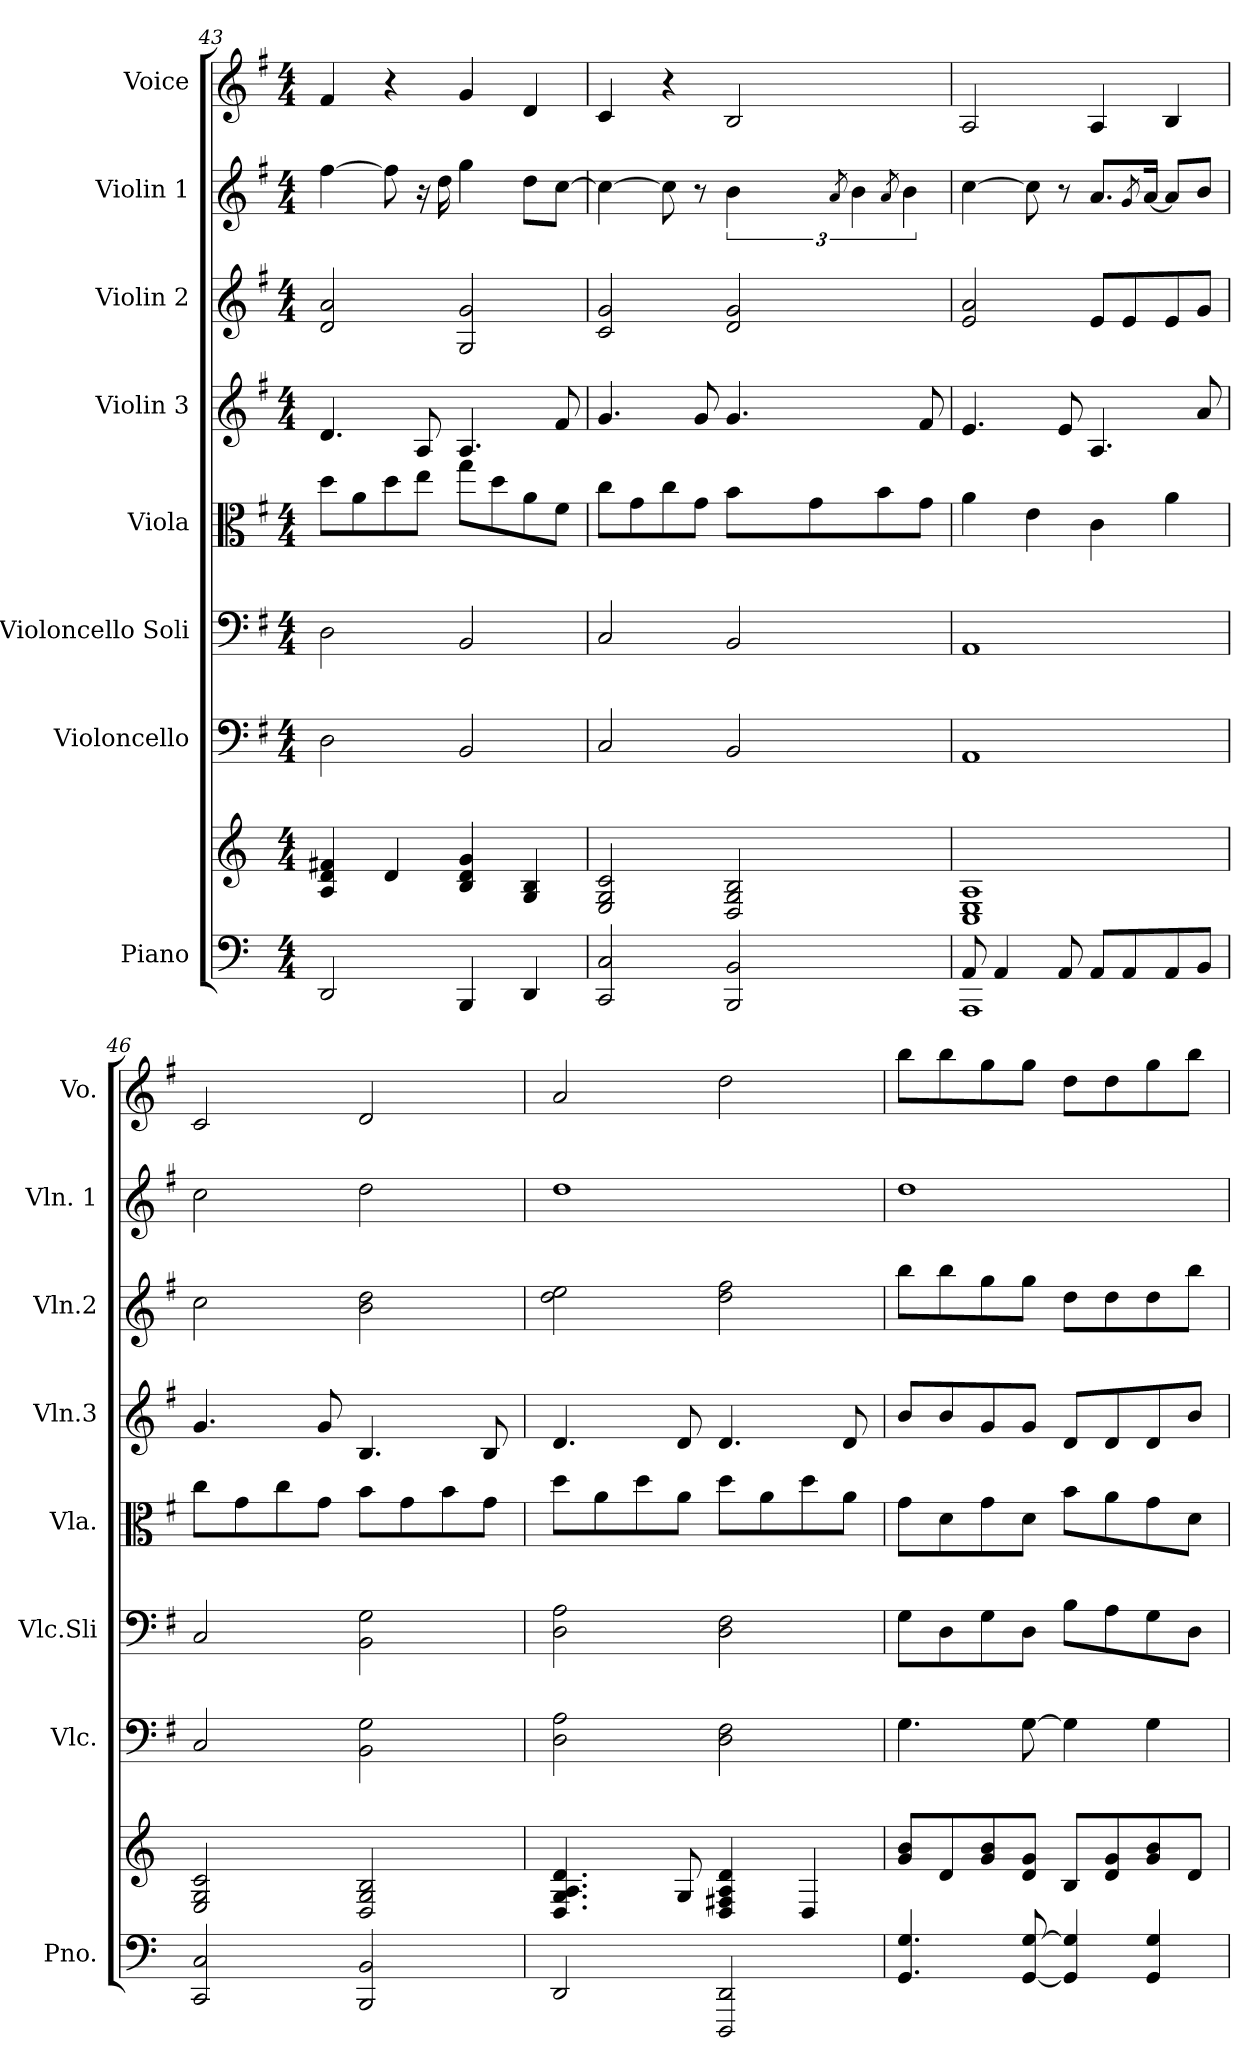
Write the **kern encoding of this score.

**kern	**kern	**kern	**kern	**kern	**kern	**kern	**kern	**kern
*part8	*part8	*part7	*part6	*part5	*part4	*part3	*part2	*part1
*staff9	*staff8	*staff7	*staff6	*staff5	*staff4	*staff3	*staff2	*staff1
*I"Piano	*	*I"Violoncello	*I"Violoncello Soli	*I"Viola	*I"Violin 3	*I"Violin 2	*I"Violin 1	*I"Voice
*I'Pno.	*	*I'Vlc.	*I'Vlc.Sli	*I'Vla.	*I'Vln.3	*I'Vln.2	*I'Vln. 1	*I'Vo.
*clefF4	*clefG2	*clefF4	*clefF4	*clefC3	*clefG2	*clefG2	*clefG2	*clefG2
*k[]	*k[]	*k[f#]	*k[f#]	*k[f#]	*k[f#]	*k[f#]	*k[f#]	*k[f#]
*M4/4	*M4/4	*M4/4	*M4/4	*M4/4	*M4/4	*M4/4	*M4/4	*M4/4
=43	=43	=43	=43	=43	=43	=43	=43	=43
2DD/	4A/ 4d/ 4f#X/	2D\	2D\	8dd\L	4.d/	2d/ 2a/	[4ff#\	4f#/
.	.	.	.	8a\	.	.	.	.
.	4d/	.	.	8dd\	.	.	8ff#\]	4r
.	.	.	.	8ee\J	8A/	.	16r	.
.	.	.	.	.	.	.	16dd\	.
4BBB/	4B/ 4d/ 4g/	2BB/	2BB/	8gg\L	4.A/	2G/ 2g/	4gg\	4g/
.	.	.	.	8dd\	.	.	.	.
4DD/	4G/ 4B/	.	.	8a\	.	.	8dd\L	4d/
.	.	.	.	8f#\J	8f#/	.	[8cc\J	.
=44	=44	=44	=44	=44	=44	=44	=44	=44
2CC/ 2C/	2E/ 2G/ 2c/	2C/	2C/	8cc\L	4.g/	2c/ 2g/	4cc\_	4c/
.	.	.	.	8g\	.	.	.	.
.	.	.	.	8cc\	.	.	8cc\]	4r
.	.	.	.	8g\J	8g/	.	8r	.
2BBB/ 2BB/	2D/ 2G/ 2B/	2BB/	2BB/	8b\L	4.g/	2d/ 2g/	6b\	2B/
.	.	.	.	8g\	.	.	.	.
.	.	.	.	.	.	.	8qa/	.
.	.	.	.	.	.	.	6b\	.
.	.	.	.	8b\	.	.	.	.
.	.	.	.	.	.	.	8qa/	.
.	.	.	.	.	.	.	6b\	.
.	.	.	.	8g\J	8f#/	.	.	.
!!LO:PB:g=z
=45	=45	=45	=45	=45	=45	=45	=45	=45
*^	*	*	*	*	*	*	*	*
8AA/	1AAA	1C 1E 1A	1AA	1AA	4a\	4.e/	2e/ 2a/	[4cc\	2A/
4AA/	.	.	.	.	.	.	.	.	.
.	.	.	.	.	4e\	.	.	8cc\]	.
8AA/	.	.	.	.	.	8e/	.	8r	.
8AA/L	.	.	.	.	4c\	4.A/	8e/L	8.a/L	4A/
8AA/	.	.	.	.	.	.	8e/	.	.
.	.	.	.	.	.	.	.	8qg/	.
.	.	.	.	.	.	.	.	[16a/Jk	.
8AA/	.	.	.	.	4a\	.	8e/	8a/L]	4B/
8BB/J	.	.	.	.	.	8a/	8g/J	8b/J	.
*v	*v	*	*	*	*	*	*	*	*
=46	=46	=46	=46	=46	=46	=46	=46	=46
2CC/ 2C/	2E/ 2G/ 2c/	2C/	2C/	8cc\L	4.g/	2cc\	2cc\	2c/
.	.	.	.	8g\	.	.	.	.
.	.	.	.	8cc\	.	.	.	.
.	.	.	.	8g\J	8g/	.	.	.
2BBB/ 2BB/	2D/ 2G/ 2B/	2BB\ 2G\	2BB\ 2G\	8b\L	4.B/	2b\ 2dd\	2dd\	2d/
.	.	.	.	8g\	.	.	.	.
.	.	.	.	8b\	.	.	.	.
.	.	.	.	8g\J	8B/	.	.	.
=47	=47	=47	=47	=47	=47	=47	=47	=47
2DD/	4.D/ 4.G/ 4.A/ 4.d/	2D\ 2A\	2D\ 2A\	8dd\L	4.d/	2dd\ 2ee\	1dd	2a/
.	.	.	.	8a\	.	.	.	.
.	.	.	.	8dd\	.	.	.	.
.	8G/	.	.	8a\J	8d/	.	.	.
2DDD/ 2DD/	4D/ 4F#X/ 4A/ 4d/	2D\ 2F#\	2D\ 2F#\	8dd\L	4.d/	2dd\ 2ff#\	.	2dd\
.	.	.	.	8a\	.	.	.	.
.	4D/	.	.	8dd\	.	.	.	.
.	.	.	.	8a\J	8d/	.	.	.
=48	=48	=48	=48	=48	=48	=48	=48	=48
4.GG/ 4.G/	8g/ 8b/L	4.G\	8G\L	8g\L	8b/L	8bb\L	1dd	8bb\L
.	8d/	.	8D\	8d\	8b/	8bb\	.	8bb\
.	8g/ 8b/	.	8G\	8g\	8g/	8gg\	.	8gg\
[8GG/ [8G/	8d/ 8g/J	[8G\	8D\J	8d\J	8g/J	8gg\J	.	8gg\J
4GG/] 4G/]	8B/L	4G\]	8B\L	8b\L	8d/L	8dd\L	.	8dd\L
.	8d/ 8g/	.	8A\	8a\	8d/	8dd\	.	8dd\
4GG/ 4G/	8g/ 8b/	4G\	8G\	8g\	8d/	8dd\	.	8gg\
.	8d/J	.	8D\J	8d\J	8b/J	8bb\J	.	8bb\J
=	=	=	=	=	=	=	=	=
*-	*-	*-	*-	*-	*-	*-	*-	*-
